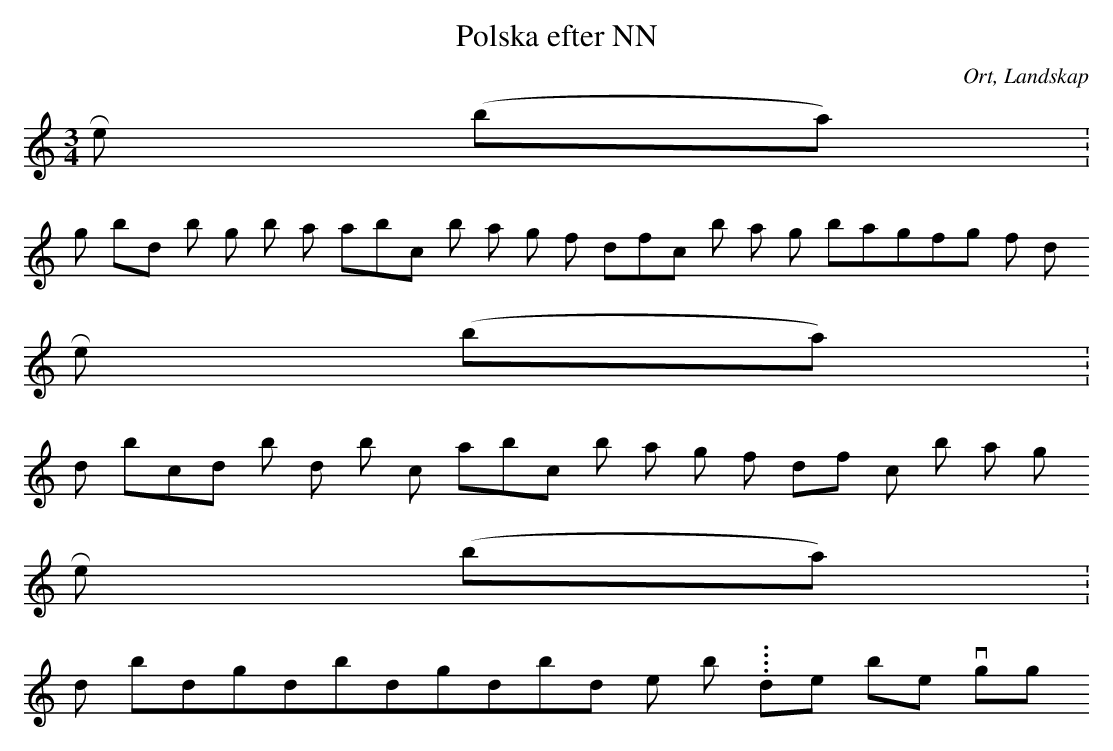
X:1
T:Polska efter NN
O:Ort, Landskap
M:3/4
L:1/8
K:C
Repris 1 (b rjan):
g hbd b g b I a abc b a g I f# df#c b a g I bagf#g f# d
Repris 2 (b rjan):
d1 bcd b d b I c abc b a g I f# df# c b a g
Repris 3 (b jan):
d bdgdbdgdbd I ess b.... det h¡r blev kr¢ngligt...
